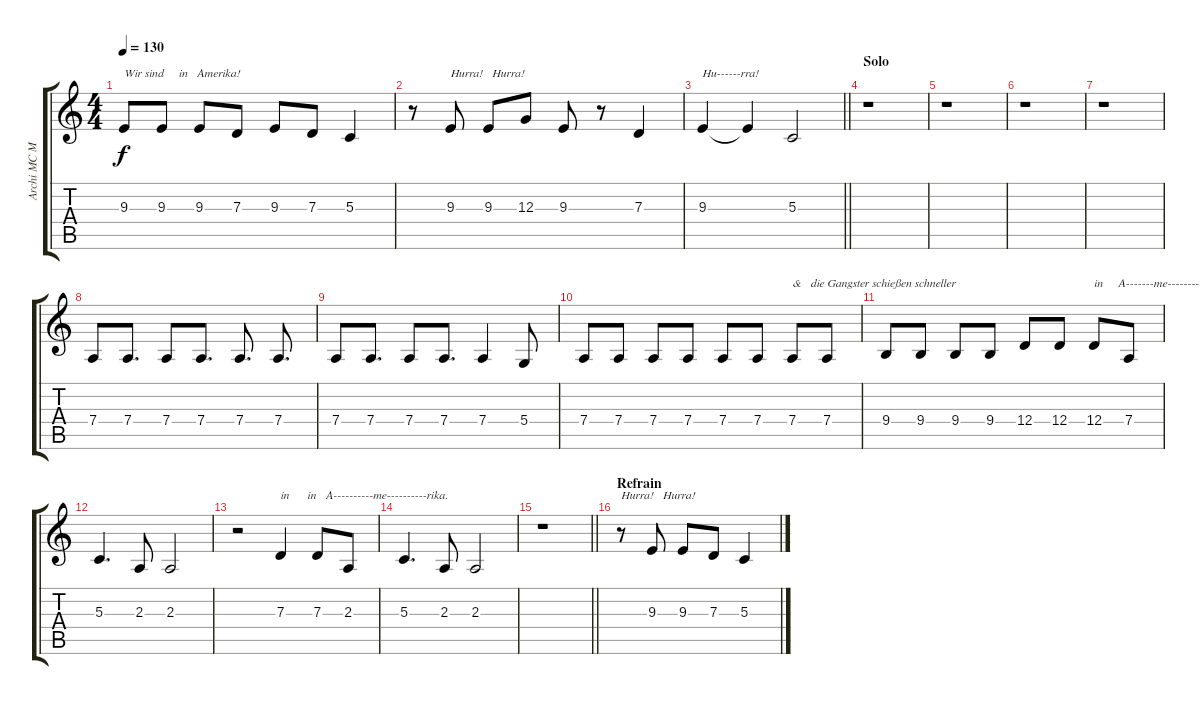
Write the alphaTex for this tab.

\track ("Archi MC Motherfucka Alert" "Archi MC M") {instrument sopranosax}
\staff {score tabs}
\tuning (E4 B3 G3 D3 A2 E2) {hide}
\ts (4 4)
\tempo 130
\clef g2
\ks c
9.3.8{txt "Wir sind     in   Amerika!" dy f} 9.3.8 9.3.8 7.3.8 9.3.8 7.3.8 5.3.4 |
r.8 9.3.8{txt "Hurra!   Hurra!"} 9.3.8 12.3.8 9.3.8 r.8 7.3.4 |
\barLineRight lightlight
9.3.4{txt "Hu------rra!"} 9.3{t}.4 5.3.2 |
\section ("" "Solo")
r.1 |
r.1 |
r.1 |
r.1 |
7.4.8 7.4.8{d} 7.4.8 7.4.8{d} 7.4.8{d} 7.4.8{d} |
7.4.8 7.4.8{d} 7.4.8 7.4.8{d} 7.4.4 5.4.8 |
7.4.8 7.4.8 7.4.8 7.4.8 7.4.8 7.4.8 7.4.8{txt "&   die Gangster schießen schneller"} 7.4.8 |
9.4.8 9.4.8 9.4.8 9.4.8 12.4.8 12.4.8 12.4.8{txt "in     A-------me-----------rika."} 7.4.8 |
5.3.4{d} 2.3.8 2.3.2 |
r.2 7.3.4{txt "in      in   A----------me----------rika."} 7.3.8 2.3.8 |
5.3.4{d} 2.3.8 2.3.2 |
\barLineRight lightlight
r.1 |
\section ("" "Refrain")
r.8{txt "Hurra!   Hurra!"} 9.3.8 9.3.8 7.3.8 5.3.4
